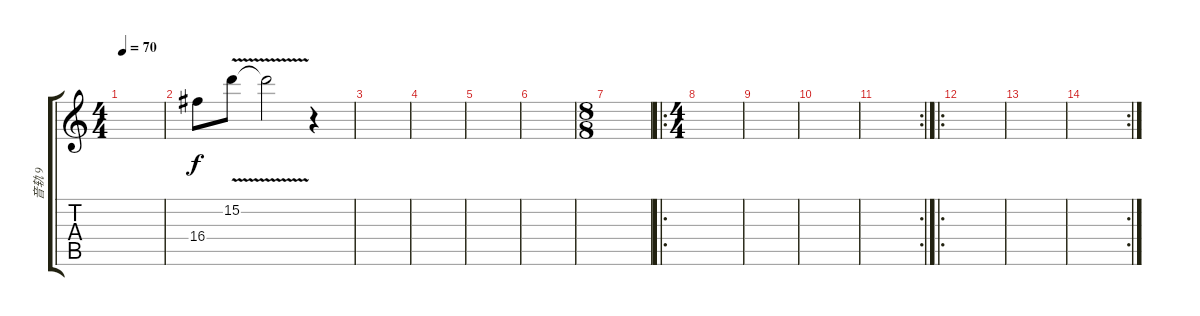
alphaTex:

\track ("音轨 9" "音轨 9") {instrument overdrivenguitar}
\staff {score tabs}
\tuning (E4 B3 G3 D3 A2 E2) {hide}
\ts (4 4)
\tempo 70
\clef g2
\ks c
|
16.4.8 15.2{v}.8 15.2{t}.2{dy f} r.4 |
|
|
|
|
\ts (8 8)
|
\ro
\ts (4 4)
|
|
|
\rc 2
|
\ro
|
|
\rc 2
